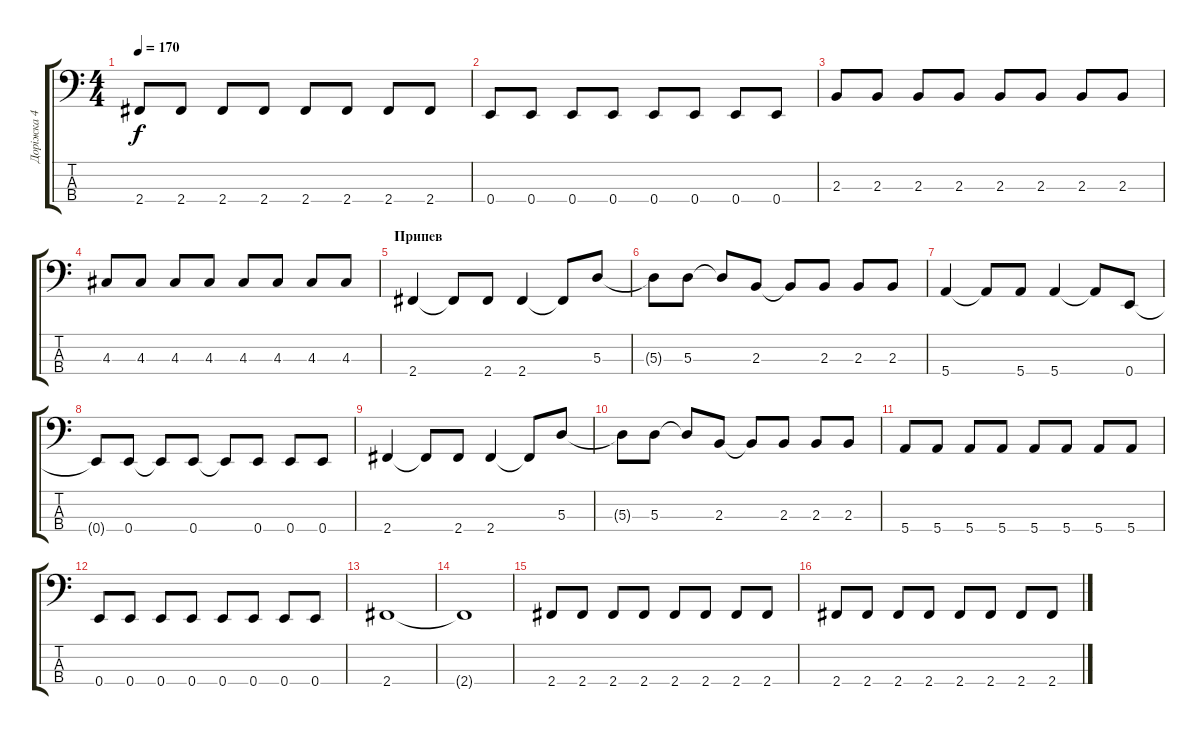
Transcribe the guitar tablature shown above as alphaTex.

\track ("Доріжка 4" "Доріжка 4") {instrument electricbassfinger}
\staff {score tabs}
\tuning (G2 D2 A1 E1) {hide}
\ts (4 4)
\tempo 170
\clef f4
\ks c
2.4.8{dy f} 2.4.8 2.4.8 2.4.8 2.4.8 2.4.8 2.4.8 2.4.8 |
0.4.8 0.4.8 0.4.8 0.4.8 0.4.8 0.4.8 0.4.8 0.4.8 |
2.3.8 2.3.8 2.3.8 2.3.8 2.3.8 2.3.8 2.3.8 2.3.8 |
4.3.8 4.3.8 4.3.8 4.3.8 4.3.8 4.3.8 4.3.8 4.3.8 |
\section ("" "Припев")
2.4.4 2.4{t}.8 2.4.8 2.4.4 2.4{t}.8 5.3.8 |
5.3{t}.8 5.3.8 5.3{t}.8 2.3.8 2.3{t}.8 2.3.8 2.3.8 2.3.8 |
5.4.4 5.4{t}.8 5.4.8 5.4.4 5.4{t}.8 0.4.8 |
0.4{t}.8 0.4.8 0.4{t}.8 0.4.8 0.4{t}.8 0.4.8 0.4.8 0.4.8 |
2.4.4 2.4{t}.8 2.4.8 2.4.4 2.4{t}.8 5.3.8 |
5.3{t}.8 5.3.8 5.3{t}.8 2.3.8 2.3{t}.8 2.3.8 2.3.8 2.3.8 |
5.4.8 5.4.8 5.4.8 5.4.8 5.4.8 5.4.8 5.4.8 5.4.8 |
0.4.8 0.4.8 0.4.8 0.4.8 0.4.8 0.4.8 0.4.8 0.4.8 |
2.4.1 |
2.4{t}.1 |
2.4.8 2.4.8 2.4.8 2.4.8 2.4.8 2.4.8 2.4.8 2.4.8 |
2.4.8 2.4.8 2.4.8 2.4.8 2.4.8 2.4.8 2.4.8 2.4.8
